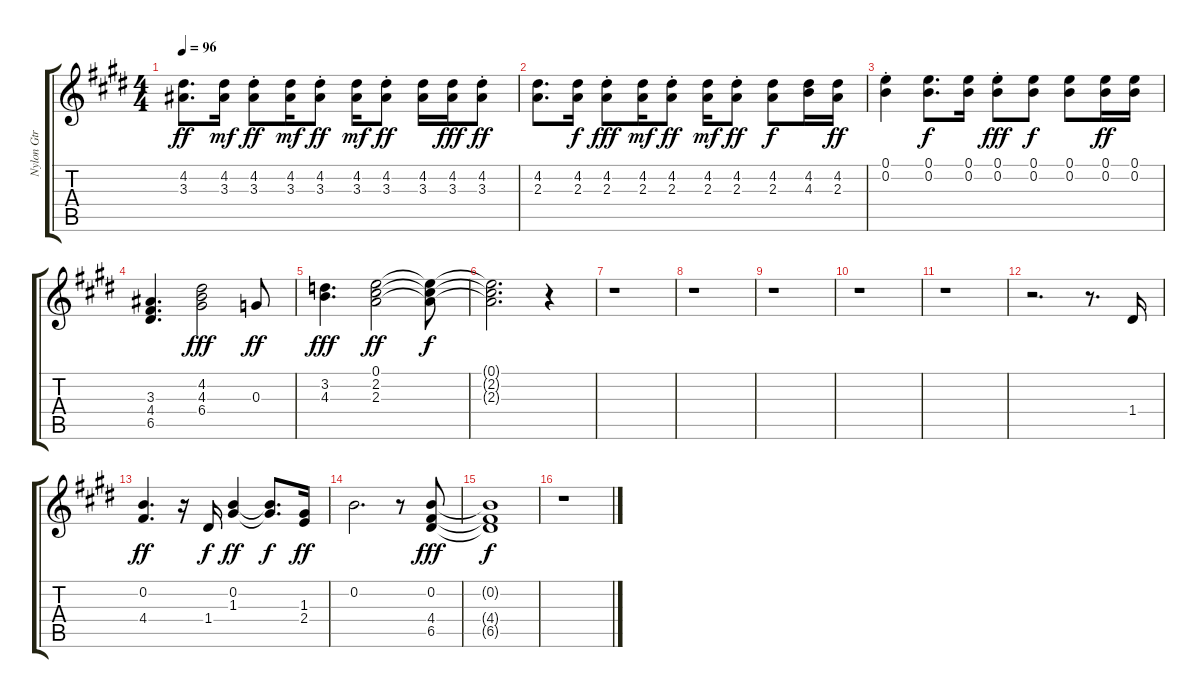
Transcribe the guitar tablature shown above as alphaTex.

\track ("Nylon Gtr" "Nylon Gtr") {instrument acousticguitarnylon}
\staff {score tabs}
\tuning (E4 B3 G3 D3 A2 E2) {hide}
\ts (4 4)
\tempo 96
\clef g2
\ks e
(4.2 3.3).8{d dy ff} (4.2 3.3).16{dy mf} (4.2{st} 3.3{st}).8{dy ff} (4.2 3.3).16{dy mf} (4.2{st} 3.3{st}).8{dy ff} (4.2 3.3).16{dy mf} (4.2{st} 3.3{st}).8{dy ff} (4.2 3.3).16 (4.2 3.3).16{dy fff} (4.2{st} 3.3{st}).8{dy ff} |
(4.2 2.3).8{d} (4.2 2.3).16{dy f} (4.2{st} 2.3{st}).8{dy fff} (4.2 2.3).16{dy mf} (4.2{st} 2.3{st}).8{dy ff} (4.2 2.3).16{dy mf} (4.2{st} 2.3{st}).8{dy ff} (4.2 2.3).8{dy f} (4.2 4.3).16 (4.2 2.3).16{dy ff} |
(0.1{st} 0.2{st}).4 (0.1 0.2).8{d dy f} (0.1 0.2).16 (0.1{st} 0.2{st}).8{dy fff} (0.1 0.2).8{dy f} (0.1 0.2).8 (0.1 0.2).16{dy ff} (0.1 0.2).16 |
(3.3 4.4 6.5).4{d} (4.2 4.3 6.4).2{dy fff} 0.3.8{dy ff} |
(3.2 4.3).4{d dy fff} (0.1 2.2 2.3).2{dy ff} (0.1{t} 2.2{t} 2.3{t}).8{dy f} |
(0.1{t} 2.2{t} 2.3{t}).2{d} r.4 |
r.1 |
r.1 |
r.1 |
r.1 |
r.1 |
r.2{d} r.8{d} 1.4.16 |
(0.2 4.4).4{d dy ff} r.16 1.4.16{dy f} (0.2 1.3).4{dy ff} (0.2{t} 1.3{t}).8{d dy f} (1.3 2.4).16{dy ff} |
0.2.2{d} r.8 (0.2 4.4 6.5).8{dy fff} |
(0.2{t} 4.4{t} 6.5{t}).1{dy f} |
r.1
